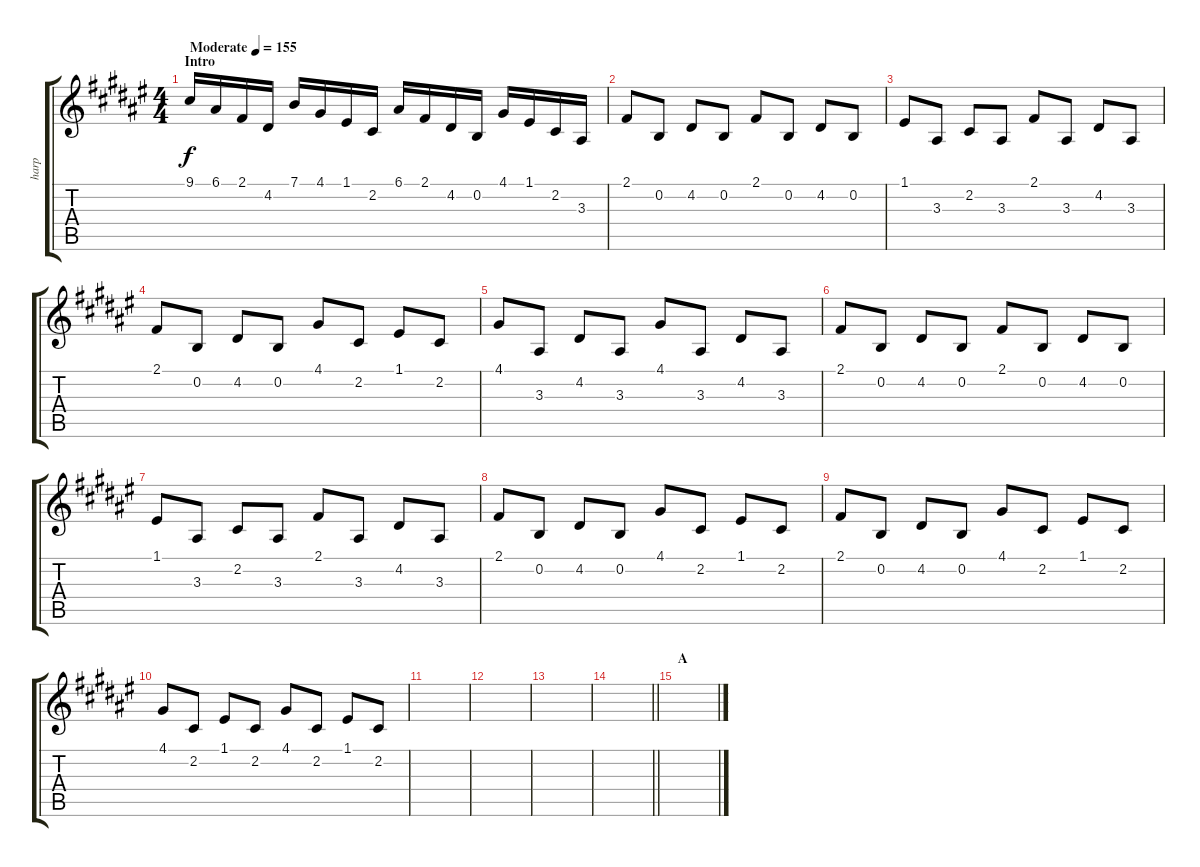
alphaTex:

\track ("harp" "harp") {instrument harpsichord}
\staff {score tabs}
\tuning (E4 B3 G3 D3 A2 E2) {hide}
\ts (4 4)
\section ("" "Intro")
\tempo (155 "Moderate")
\clef g2
\ks f#
9.1.16{dy f instrument harpsichord} 6.1.16 2.1.16 4.2.16 7.1.16 4.1.16 1.1.16 2.2.16 6.1.16 2.1.16 4.2.16 0.2.16 4.1.16 1.1.16 2.2.16 3.3.16 |
2.1.8 0.2.8 4.2.8 0.2.8 2.1.8 0.2.8 4.2.8 0.2.8 |
1.1.8 3.3.8 2.2.8 3.3.8 2.1.8 3.3.8 4.2.8 3.3.8 |
2.1.8 0.2.8 4.2.8 0.2.8 4.1.8 2.2.8 1.1.8 2.2.8 |
4.1.8 3.3.8 4.2.8 3.3.8 4.1.8 3.3.8 4.2.8 3.3.8 |
2.1.8 0.2.8 4.2.8 0.2.8 2.1.8 0.2.8 4.2.8 0.2.8 |
1.1.8 3.3.8 2.2.8 3.3.8 2.1.8 3.3.8 4.2.8 3.3.8 |
2.1.8 0.2.8 4.2.8 0.2.8 4.1.8 2.2.8 1.1.8 2.2.8 |
2.1.8 0.2.8 4.2.8 0.2.8 4.1.8 2.2.8 1.1.8 2.2.8 |
4.1.8 2.2.8 1.1.8 2.2.8 4.1.8 2.2.8 1.1.8 2.2.8 |
|
|
|
\barLineRight lightlight
|
\section ("" "A")
